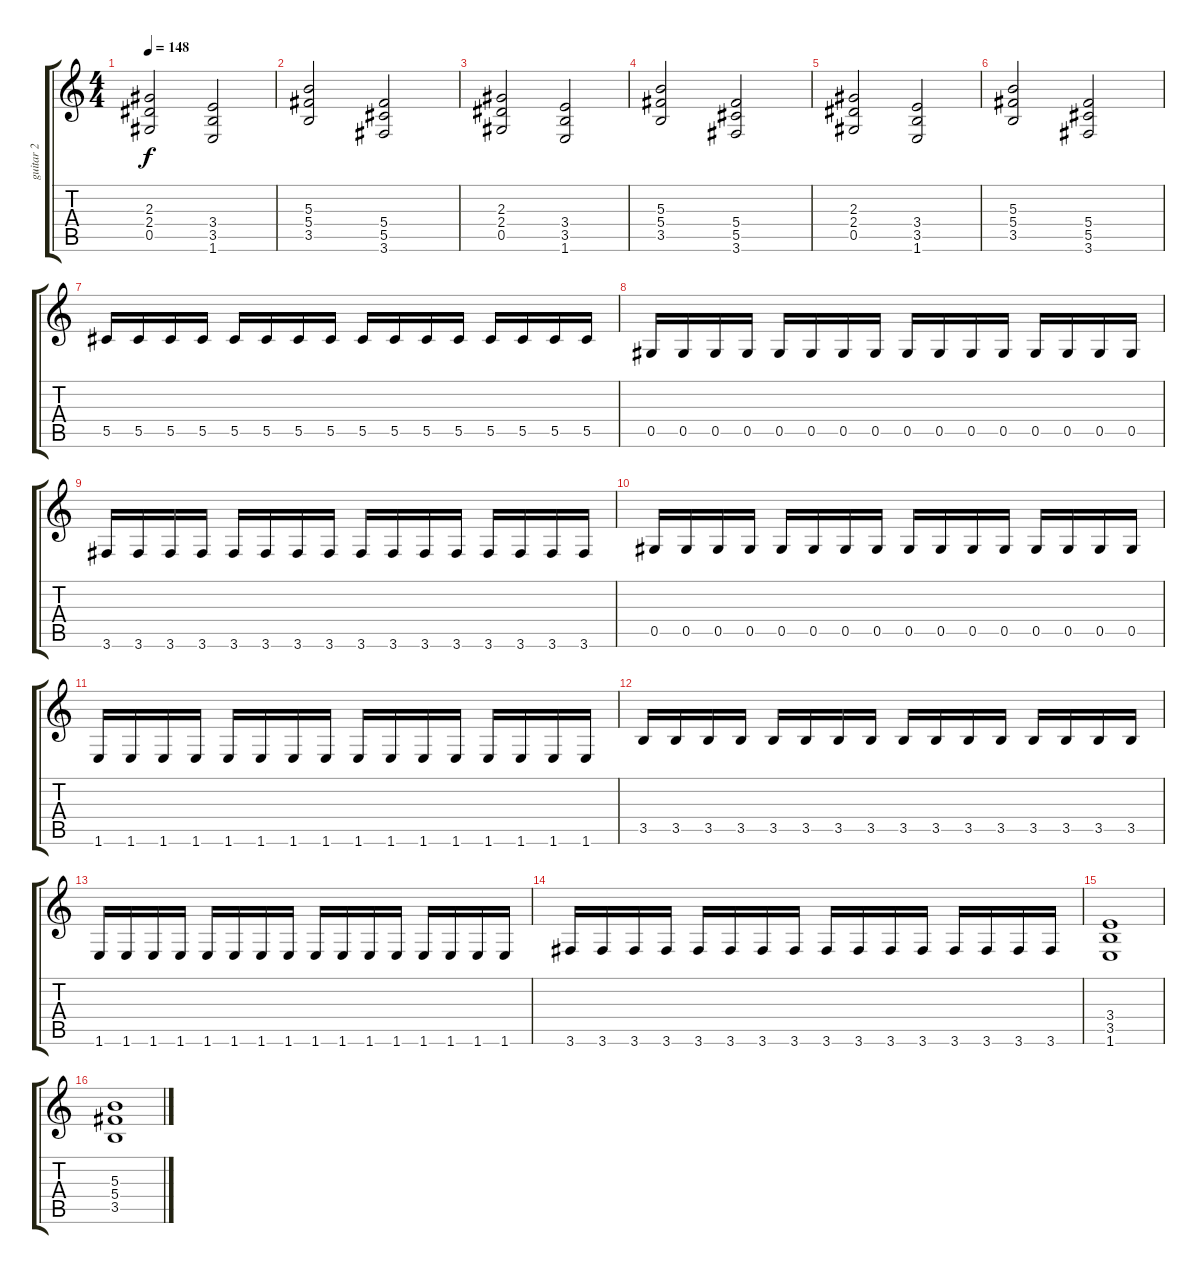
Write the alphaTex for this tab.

\track ("guitar 2" "guitar 2") {instrument distortionguitar}
\staff {score tabs}
\tuning (Eb4 Bb3 Gb3 Db3 Ab2 Eb2) {hide}
\ts (4 4)
\tempo 148
\clef g2
\ks c
(2.3 2.4 0.5).2{dy f} (3.4 3.5 1.6).2 |
(5.3 5.4 3.5).2 (5.4 5.5 3.6).2 |
(2.3 2.4 0.5).2 (3.4 3.5 1.6).2 |
(5.3 5.4 3.5).2 (5.4 5.5 3.6).2 |
(2.3 2.4 0.5).2 (3.4 3.5 1.6).2 |
(5.3 5.4 3.5).2 (5.4 5.5 3.6).2 |
5.5.16 5.5.16 5.5.16 5.5.16 5.5.16 5.5.16 5.5.16 5.5.16 5.5.16 5.5.16 5.5.16 5.5.16 5.5.16 5.5.16 5.5.16 5.5.16 |
0.5.16 0.5.16 0.5.16 0.5.16 0.5.16 0.5.16 0.5.16 0.5.16 0.5.16 0.5.16 0.5.16 0.5.16 0.5.16 0.5.16 0.5.16 0.5.16 |
3.6.16 3.6.16 3.6.16 3.6.16 3.6.16 3.6.16 3.6.16 3.6.16 3.6.16 3.6.16 3.6.16 3.6.16 3.6.16 3.6.16 3.6.16 3.6.16 |
0.5.16 0.5.16 0.5.16 0.5.16 0.5.16 0.5.16 0.5.16 0.5.16 0.5.16 0.5.16 0.5.16 0.5.16 0.5.16 0.5.16 0.5.16 0.5.16 |
1.6.16 1.6.16 1.6.16 1.6.16 1.6.16 1.6.16 1.6.16 1.6.16 1.6.16 1.6.16 1.6.16 1.6.16 1.6.16 1.6.16 1.6.16 1.6.16 |
3.5.16 3.5.16 3.5.16 3.5.16 3.5.16 3.5.16 3.5.16 3.5.16 3.5.16 3.5.16 3.5.16 3.5.16 3.5.16 3.5.16 3.5.16 3.5.16 |
1.6.16 1.6.16 1.6.16 1.6.16 1.6.16 1.6.16 1.6.16 1.6.16 1.6.16 1.6.16 1.6.16 1.6.16 1.6.16 1.6.16 1.6.16 1.6.16 |
3.6.16 3.6.16 3.6.16 3.6.16 3.6.16 3.6.16 3.6.16 3.6.16 3.6.16 3.6.16 3.6.16 3.6.16 3.6.16 3.6.16 3.6.16 3.6.16 |
(3.4 3.5 1.6).1 |
(5.3 5.4 3.5).1
